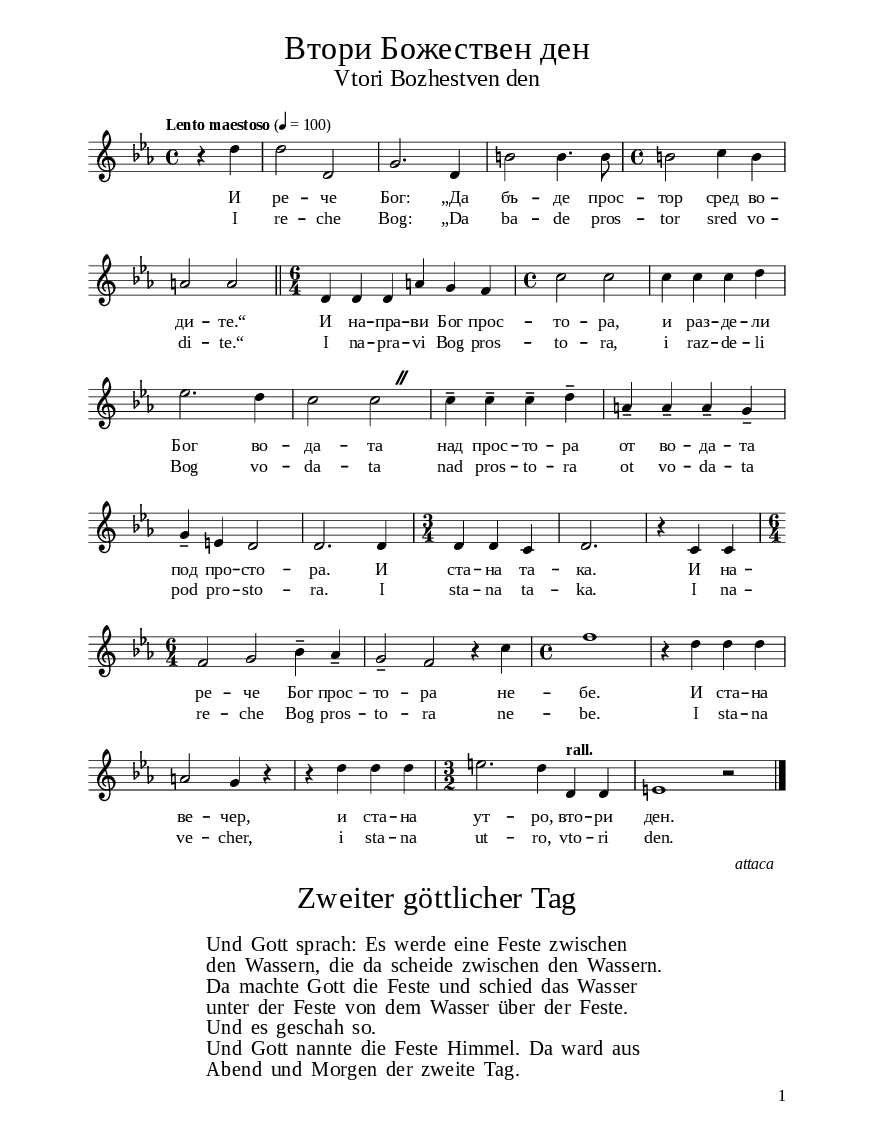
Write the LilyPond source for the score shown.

\version "2.24.0"

% include paper part and global functions
\include "include/globals.ily"

\bookpart {
  \include "include/bookpart-paper.ily"
  \score {
    \include "include/score-layout.ily"

    \new Voice \absolute {
      \clef treble
      \key c \minor
      \time 4/4
      \tempoFunc "Lento maestoso" 4 "100"
      \autoBeamOff
      \partial 2 r4 d''4 | % 2
      d''2 d'2 | % 3
      g'2. d'4 | % 4
      b'2 b'4. b'8 | % 5
      \time 4/4 b'2 c''4 b'4 \break | % 6
      a'2 a'2 \bar "||"
      | % 7
      \time 6/4  | % 7
      d'4 d'4 d'4 a'4 g'4
      f'4 | % 8
      \time 4/4  | % 8
      c''2 c''2 | % 9
      c''4 c''4 c''4 d''4 \break|
      es''2. d''4  | % 11
      c''2 c''2^\markup { "     " \musicglyph "scripts.caesura.straight" } | % 12
      c''4 -- c''4 -- c''4 -- d''4
      -- | % 13
      a'4 -- a'4 -- a'4 -- g'4 -- \break | % 14
      g'4 -- e'4 d'2 | % 15
      d'2. d'4  | % 16
      \time 3/4  | % 16
      d'4 d'4 c'4 | % 17
      d'2. | % 18
      r4 c'4 c'4 | % 19
      \time 6/4  | % 19
      f'2 g'2 bes'4 -- as'4 -- |

      g'2 -- f'2 r4 c''4 | % 21
      \time 4/4  | % 21
      f''1  | % 22
      r4 d''4 d''4 d''4 \break | % 23
      a'2 g'4 r4 | % 24
      r4 d''4 d''4 d''4 | % 25
      \time 3/2  | % 25
      e''2. d''4 d'4 ^\markup{ \bold {rall.} }
      d'4 | % 26
      e'1 r2 \bar "|."
    }

    \addlyrics {
      И
      ре -- че Бог: „Да бъ -- де прос --
      тор сред во -- ди -- те.“ И на --
      пра -- ви Бог прос -- то -- ра, и
      раз -- де -- ли Бог во -- да -- та
      над прос -- то -- ра от во -- да --
      та под про -- сто -- ра. И ста --
      на та -- ка. И на -- ре -- че Бог
      прос -- то -- ра не -- бе. И ста --
      на ве -- чер, и ста -- на ут -- ро,
      вто -- ри ден.}
      \addlyrics {
          I
        re -- che Bog: „Da ba -- de pros --
        tor sred vo -- di -- te.“ I na --
        pra -- vi Bog pros -- to -- ra, i
        raz -- de -- li Bog vo -- da -- ta
        nad pros -- to -- ra ot vo -- da --
        ta pod pro -- sto -- ra. I sta --
        na ta -- ka. I na -- re -- che Bog
        pros -- to -- ra ne -- be. I sta --
        na ve -- cher, i sta -- na ut -- ro,
        vto -- ri den.}

        \header {
          title = \titleFunc "Втори Божествен ден" "Vtori Bozhestven den"
        }

        \midi{}

      } % score

      \markup \raise #2.8 \override #'(baseline-skip . 2) {
        \column {
          \fill-line \italic { "" "" \concat {"attaca" "   " }}
        }
      }

      % include foreign translation(s) of the song
      \version "2.24.0"

\markup \fill-line { \fontsize #deTitleFontSize "Zweiter göttlicher Tag" }
\markup \null
%\markup \null
\markup \fontsize #deCoupletFontSize {
  \hspace #10
  \override #`(baseline-skip . ,deCoupletBaselineSkip)

  \column {


    \line { " " }

  \line { " "Und Gott sprach: Es werde eine Feste zwischen}
  \line { " "den Wassern, die da scheide zwischen den Wassern.}

  \line { " " Da machte Gott die Feste und schied das Wasser}
  \line { " "unter der Feste von dem Wasser über der Feste.}
  \line { " "Und es geschah so.}

  \line { " "Und Gott nannte die Feste Himmel. Da ward aus}
  \line { " "Abend und Morgen der zweite Tag.}

  }
}


    } % bookpart

    % Più mosso
    %
